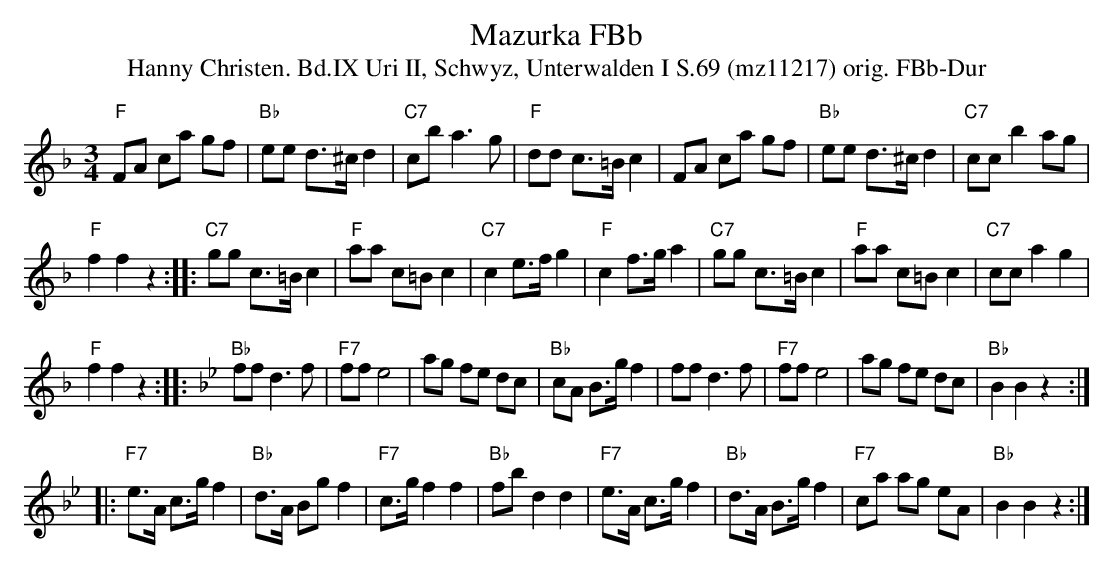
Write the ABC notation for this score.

X:1
T:Mazurka FBb
T:Hanny Christen. Bd.IX Uri II, Schwyz, Unterwalden I S.69 (mz11217) orig. FBb-Dur
M:3/4
L:1/8
K:F
"F"FA ca gf | "Bb"ee d>^c d2 | "C7"cb a3g | "F"dd c>=B c2 | FA ca gf | "Bb"ee d>^c d2 | "C7"cc b2 ag |
"F"f2f2z2 :: "C7"gg c>=B c2 | "F"aa c=B c2 | "C7"c2 e>f g2 | "F"c2 f>g a2 | "C7"gg c>=B c2 | "F"aa c=B c2 | "C7"cc a2g2 |
"F"f2f2z2 :: [K:Bb] "Bb"ff d3f | "F7"ff e4 | ag fe dc | "Bb"cA B>g f2 | ff d3f | "F7"ff e4 | ag fe dc | "Bb"B2B2 z2 :|
|: "F7"e>A c>g f2 | "Bb"d>A Bg f2 | "F7"c>g f2f2 | "Bb"fb d2d2 | "F7"e>A c>g f2 | "Bb"d>A B>g f2 | "F7"ca ag eA | "Bb"B2B2z2 :|
